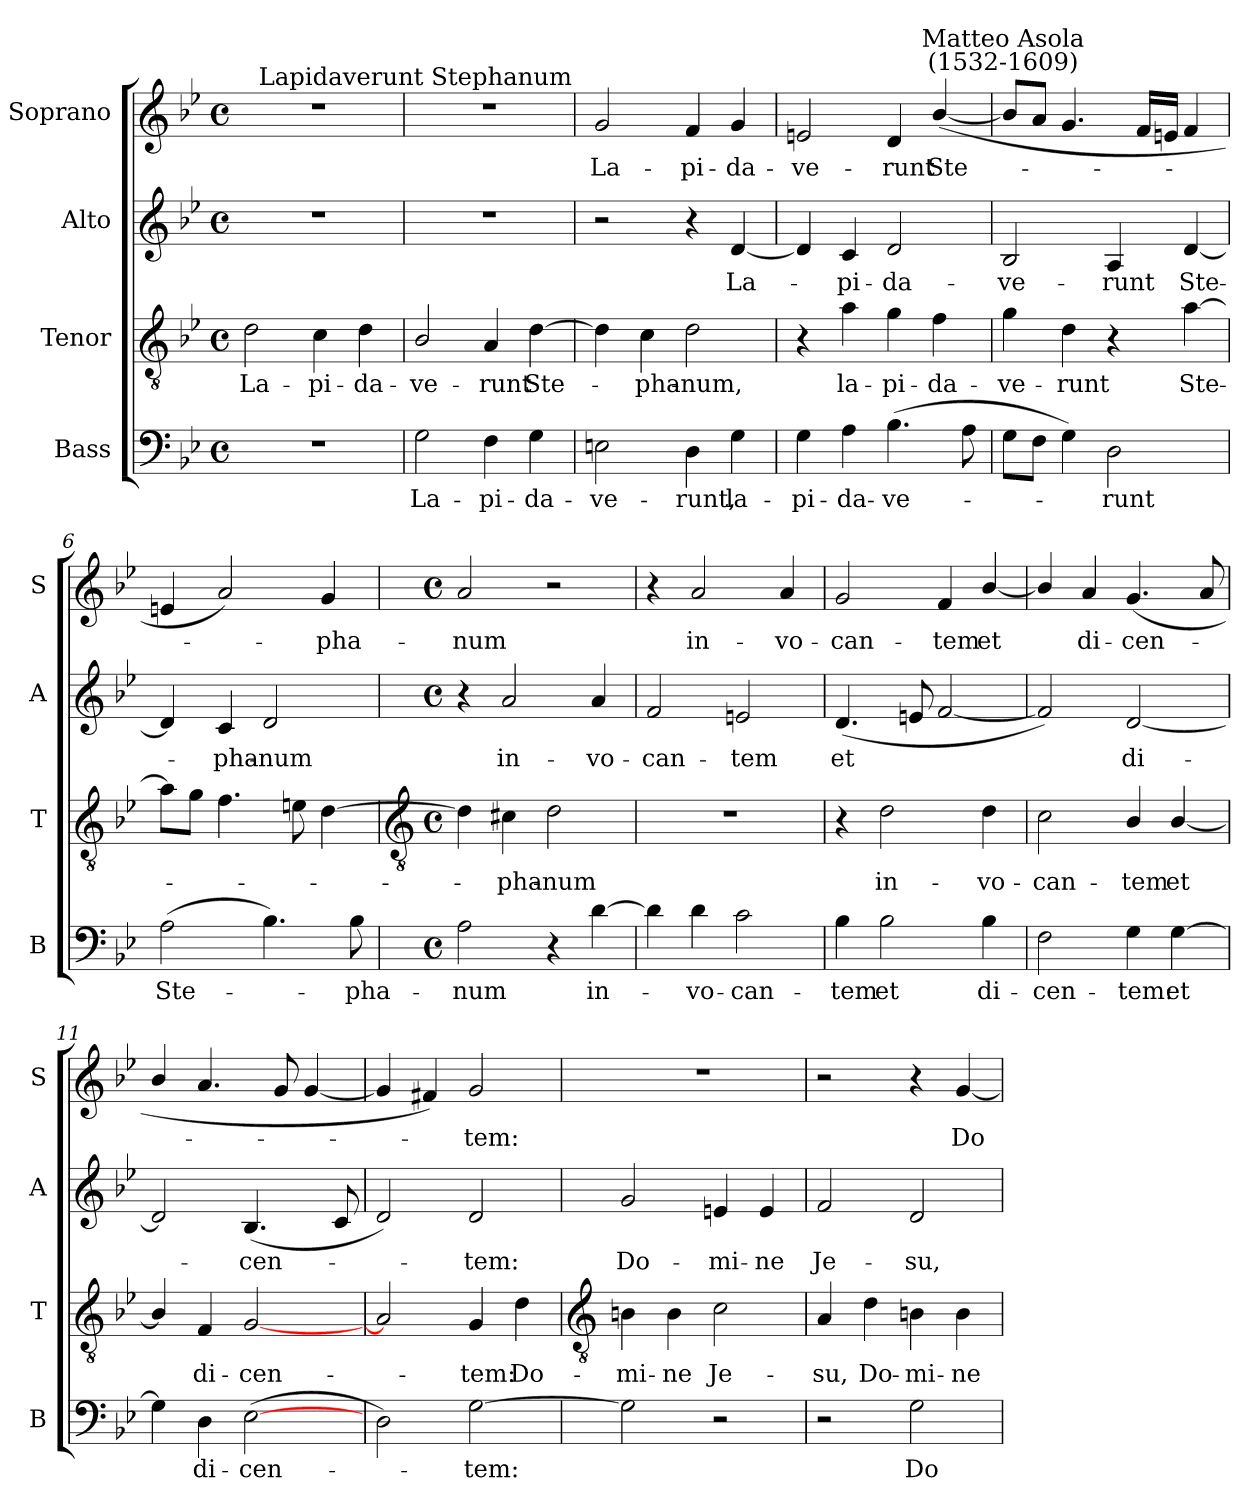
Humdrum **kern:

**kern	**text	**kern	**text	**kern	**text	**kern	**text
*part4	*part4	*part3	*part3	*part2	*part2	*part1	*part1
*staff4	*staff4	*staff3	*staff3	*staff2	*staff2	*staff1	*staff1
*I"Bass	*	*I"Tenor	*	*I"Alto	*	*I"Soprano	*
*I'B	*	*I'T	*	*I'A	*	*I'S	*
*clefF4	*	*clefGv2	*	*clefG2	*	*clefG2	*
*k[b-e-]	*	*k[b-e-]	*	*k[b-e-]	*	*k[b-e-]	*
*B-:	*	*B-:	*	*B-:	*	*B-:	*
*M4/4	*	*M4/4	*	*M4/4	*	*M4/4	*
*met(c)	*	*met(c)	*	*met(c)	*	*met(c)	*
=1	=1	=1	=1	=1	=1	=1	=1
!	!	!	!LO:LY:b	!	!	!	!
1r	.	2d	La-	1r	.	1r	.
!	!	!	!LO:LY:b	!	!	!	!
.	.	4c	-pi-	.	.	.	.
!	!	!	!LO:LY:b	!	!	!	!
.	.	4d	-da-	.	.	.	.
=2	=2	=2	=2	=2	=2	=2	=2
!	!	!	!	!	!	!LO:TX:a:cj:t=Lapidaverunt Stephanum	!
!	!LO:LY:b	!	!LO:LY:b	!	!	!	!
2G\	La-	2B-/	-ve-	1r	.	1r	.
!	!LO:LY:b	!	!LO:LY:b	!	!	!	!
4F	-pi-	4A	-runt	.	.	.	.
!	!LO:LY:b	!	!LO:LY:b	!	!	!	!
4G\	-da-	[4d	Ste-	.	.	.	.
=3	=3	=3	=3	=3	=3	=3	=3
!	!LO:LY:b	!	!	!	!	!	!LO:LY:b
2En	-ve-	4d]	.	2r	.	2g	La-
!	!	!	!LO:LY:b	!	!	!	!
.	.	4c	pha-	.	.	.	.
!	!LO:LY:b	!	!LO:LY:b	!	!	!	!LO:LY:b
4D	-runt,	2d	-num,	4r	.	4f	-pi-
!	!LO:LY:b	!	!	!	!LO:LY:b	!	!LO:LY:b
4G	la-	.	.	[4d	La-	4g	-da-
=4	=4	=4	=4	=4	=4	=4	=4
!	!LO:LY:b	!	!	!	!	!	!LO:LY:b
4G	-pi-	4r	.	4d]	.	2en/	-ve-
!	!LO:LY:b	!	!LO:LY:b	!	!LO:LY:b	!	!
4A	-da-	4a	la-	4c	pi-	.	.
!	!LO:LY:b	!	!LO:LY:b	!	!LO:LY:b	!	!LO:LY:b
(>4.B-	-ve-	4g	-pi-	2d	-da-	4d	-runt
!	!	!	!LO:LY:b	!	!	!	!LO:LY:b
.	.	4f	-da-	.	.	(<[4b-/	Ste-
8A	.	.	.	.	.	.	.
=5	=5	=5	=5	=5	=5	=5	=5
!	!	!	!	!	!	!LO:TX:a:cj:t=Matteo Asola\n(1532-1609)	!
!	!	!	!LO:LY:b	!	!LO:LY:b	!	!
8GL	.	4g	-ve-	2B-	-ve-	8b-L]	.
8FJ	.	.	.	.	.	8aJ	.
!	!	!	!LO:LY:b	!	!	!	!
4G\)	.	4d	-runt	.	.	4.g	.
!	!LO:LY:b	!	!	!	!LO:LY:b	!	!
2D	runt	4r	.	4A	-runt	.	.
.	.	.	.	.	.	16fLL	.
.	.	.	.	.	.	16enJJ	.
!	!	!	!LO:LY:b	!	!LO:LY:b	!	!
.	.	[4a	Ste-	[4d	Ste-	4f	.
=6	=6	=6	=6	=6	=6	=6	=6
!	!LO:LY:b	!	!	!	!	!	!
(>2A	Ste-	8aL]	.	4d]	.	4en	.
.	.	8gJ	.	.	.	.	.
!	!	!	!	!	!LO:LY:b	!	!
.	.	4.f	.	4c	pha-	2a)	.
!	!	!	!	!	!LO:LY:b	!	!
4.B-)	.	.	.	2d	-num	.	.
.	.	8en\	.	.	.	.	.
!	!	!	!	!	!	!	!LO:LY:b
.	.	[4d	.	.	.	4g	pha-
!	!LO:LY:b	!	!	!	!	!	!
8B-	pha-	.	.	.	.	.	.
!!LO:LB:g=z
=7	=7	=7	=7	=7	=7	=7	=7
*	*	*clefGv2	*	*	*	*	*
*M4/4	*	*M4/4	*	*M4/4	*	*M4/4	*
*met(c)	*	*met(c)	*	*met(c)	*	*met(c)	*
!	!LO:LY:b	!	!	!	!	!	!LO:LY:b
2A	-num	4d]	.	4r	.	2a	-num
!	!	!	!LO:LY:b	!	!LO:LY:b	!	!
.	.	4c#X	pha-	2a	in-	.	.
!	!	!	!LO:LY:b	!	!	!	!
4r	.	2d	-num	.	.	2r	.
!	!LO:LY:b	!	!	!	!LO:LY:b	!	!
[4d	in-	.	.	4a	-vo-	.	.
=8	=8	=8	=8	=8	=8	=8	=8
!	!	!	!	!	!LO:LY:b	!	!
4d]	.	1r	.	2f	-can-	4r	.
!	!LO:LY:b	!	!	!	!	!	!LO:LY:b
4d	vo-	.	.	.	.	2a	in-
!	!LO:LY:b	!	!	!	!LO:LY:b	!	!
2c	-can-	.	.	2en/	-tem	.	.
!	!	!	!	!	!	!	!LO:LY:b
.	.	.	.	.	.	4a	-vo-
=9	=9	=9	=9	=9	=9	=9	=9
!	!LO:LY:b	!	!	!	!LO:LY:b	!	!LO:LY:b
4B-	-tem	4r	.	(<4.d	et	2g	-can-
!	!LO:LY:b	!	!LO:LY:b	!	!	!	!
2B-	et	2d	in-	.	.	.	.
.	.	.	.	8en	.	.	.
!	!	!	!	!	!	!	!LO:LY:b
.	.	.	.	[2f	.	4f	-tem
!	!LO:LY:b	!	!LO:LY:b	!	!	!	!LO:LY:b
4B-	di-	4d	-vo-	.	.	[4b-/	et
=10	=10	=10	=10	=10	=10	=10	=10
!	!LO:LY:b	!	!LO:LY:b	!	!	!	!
2F	-cen-	2c	-can-	2f])	.	4b-/]	.
!	!	!	!	!	!	!	!LO:LY:b
.	.	.	.	.	.	4a	di-
!	!LO:LY:b	!	!LO:LY:b	!	!LO:LY:b	!	!LO:LY:b
4G\	-tem:	4B-/	-tem	[2d	di-	(<4.g	-cen-
!	!LO:LY:b	!	!LO:LY:b	!	!	!	!
[4G\	et	[4B-/	et	.	.	.	.
.	.	.	.	.	.	8a	.
=11	=11	=11	=11	=11	=11	=11	=11
4G\]	.	4B-/]	.	2d]	.	4b-/	.
!	!LO:LY:b	!	!LO:LY:b	!	!	!	!
4D	di-	4F	di-	.	.	4.a	.
!	!LO:LY:b	!	!LO:LY:b	!	!LO:LY:b	!	!
(>[2E-	-cen-	[2G	-cen-	(<4.B-	cen-	.	.
.	.	.	.	.	.	8g	.
.	.	.	.	.	.	[4g	.
.	.	.	.	8c	.	.	.
=12	=12	=12	=12	=12	=12	=12	=12
2D)	.	2A]	.	2d)	.	4g]	.
.	.	.	.	.	.	4f#X)	.
!	!LO:LY:b	!	!LO:LY:b	!	!LO:LY:b	!	!LO:LY:b
[2G\	tem:	4G	tem:	2d	tem:	2g	tem:
!	!	!	!LO:LY:b	!	!	!	!
.	.	4d	Do-	.	.	.	.
!!LO:LB:g=z
=13	=13	=13	=13	=13	=13	=13	=13
*	*	*clefGv2	*	*	*	*	*
!	!	!	!LO:LY:b	!	!LO:LY:b	!	!
2G\]	.	4Bn	-mi-	2g	Do-	1r	.
!	!	!	!LO:LY:b	!	!	!	!
.	.	4B	-ne	.	.	.	.
!	!	!	!LO:LY:b	!	!LO:LY:b	!	!
2r	.	2c	Je-	4en	-mi-	.	.
!	!	!	!	!	!LO:LY:b	!	!
.	.	.	.	4e	-ne	.	.
=14	=14	=14	=14	=14	=14	=14	=14
!	!	!	!LO:LY:b	!	!LO:LY:b	!	!
2r	.	4A	-su,	2f	Je-	2r	.
!	!	!	!LO:LY:b	!	!	!	!
.	.	4d	Do-	.	.	.	.
!	!LO:LY:b	!	!LO:LY:b	!	!LO:LY:b	!	!
2G\	Do-	4Bn	-mi-	2d	-su,	4r	.
!	!	!	!LO:LY:b	!	!	!	!LO:LY:b
.	.	4B	-ne	.	.	[4g	Do-
=	=	=	=	=	=	=	=
*-	*-	*-	*-	*-	*-	*-	*-
